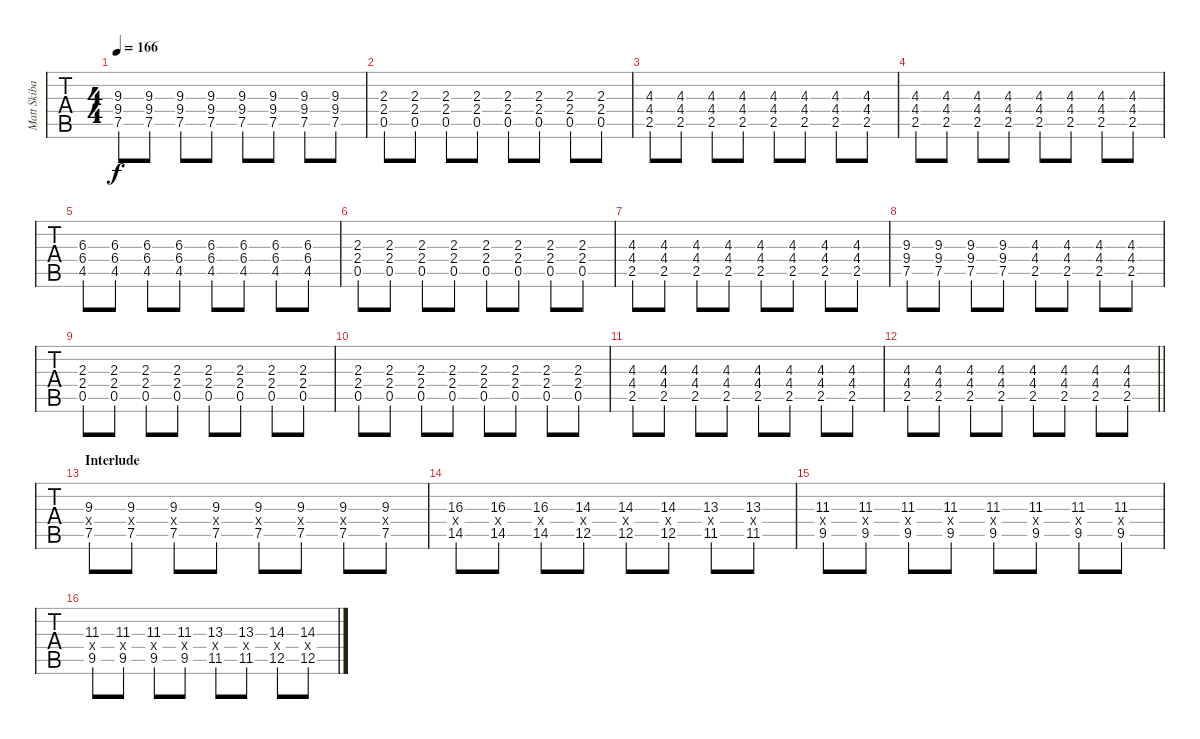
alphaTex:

\track ("Matt Skiba - Guitar Two" "Matt Skiba") {instrument distortionguitar}
\staff {tabs}
\tuning (E4 B3 G3 D3 A2 E2) {hide}
\ts (4 4)
\tempo 166
\clef g2
\ks c
(9.3 9.4 7.5).8{dy f} (9.3 9.4 7.5).8 (9.3 9.4 7.5).8 (9.3 9.4 7.5).8 (9.3 9.4 7.5).8 (9.3 9.4 7.5).8 (9.3 9.4 7.5).8 (9.3 9.4 7.5).8 |
(2.3 2.4 0.5).8 (2.3 2.4 0.5).8 (2.3 2.4 0.5).8 (2.3 2.4 0.5).8 (2.3 2.4 0.5).8 (2.3 2.4 0.5).8 (2.3 2.4 0.5).8 (2.3 2.4 0.5).8 |
(4.3 4.4 2.5).8 (4.3 4.4 2.5).8 (4.3 4.4 2.5).8 (4.3 4.4 2.5).8 (4.3 4.4 2.5).8 (4.3 4.4 2.5).8 (4.3 4.4 2.5).8 (4.3 4.4 2.5).8 |
(4.3 4.4 2.5).8 (4.3 4.4 2.5).8 (4.3 4.4 2.5).8 (4.3 4.4 2.5).8 (4.3 4.4 2.5).8 (4.3 4.4 2.5).8 (4.3 4.4 2.5).8 (4.3 4.4 2.5).8 |
(6.3 6.4 4.5).8 (6.3 6.4 4.5).8 (6.3 6.4 4.5).8 (6.3 6.4 4.5).8 (6.3 6.4 4.5).8 (6.3 6.4 4.5).8 (6.3 6.4 4.5).8 (6.3 6.4 4.5).8 |
(2.3 2.4 0.5).8 (2.3 2.4 0.5).8 (2.3 2.4 0.5).8 (2.3 2.4 0.5).8 (2.3 2.4 0.5).8 (2.3 2.4 0.5).8 (2.3 2.4 0.5).8 (2.3 2.4 0.5).8 |
(4.3 4.4 2.5).8 (4.3 4.4 2.5).8 (4.3 4.4 2.5).8 (4.3 4.4 2.5).8 (4.3 4.4 2.5).8 (4.3 4.4 2.5).8 (4.3 4.4 2.5).8 (4.3 4.4 2.5).8 |
(9.3 9.4 7.5).8 (9.3 9.4 7.5).8 (9.3 9.4 7.5).8 (9.3 9.4 7.5).8 (4.3 4.4 2.5).8 (4.3 4.4 2.5).8 (4.3 4.4 2.5).8 (4.3 4.4 2.5).8 |
(2.3 2.4 0.5).8 (2.3 2.4 0.5).8 (2.3 2.4 0.5).8 (2.3 2.4 0.5).8 (2.3 2.4 0.5).8 (2.3 2.4 0.5).8 (2.3 2.4 0.5).8 (2.3 2.4 0.5).8 |
(2.3 2.4 0.5).8 (2.3 2.4 0.5).8 (2.3 2.4 0.5).8 (2.3 2.4 0.5).8 (2.3 2.4 0.5).8 (2.3 2.4 0.5).8 (2.3 2.4 0.5).8 (2.3 2.4 0.5).8 |
(4.3 4.4 2.5).8 (4.3 4.4 2.5).8 (4.3 4.4 2.5).8 (4.3 4.4 2.5).8 (4.3 4.4 2.5).8 (4.3 4.4 2.5).8 (4.3 4.4 2.5).8 (4.3 4.4 2.5).8 |
\barLineRight lightlight
(4.3 4.4 2.5).8 (4.3 4.4 2.5).8 (4.3 4.4 2.5).8 (4.3 4.4 2.5).8 (4.3 4.4 2.5).8 (4.3 4.4 2.5).8 (4.3 4.4 2.5).8 (4.3 4.4 2.5).8 |
\section ("" "Interlude")
(9.3 7.4{x} 7.5).8 (9.3 7.4{x} 7.5).8 (9.3 7.4{x} 7.5).8 (9.3 7.4{x} 7.5).8 (9.3 7.4{x} 7.5).8 (9.3 7.4{x} 7.5).8 (9.3 7.4{x} 7.5).8 (9.3 7.4{x} 7.5).8 |
(16.3 14.4{x} 14.5).8 (16.3 14.4{x} 14.5).8 (16.3 14.4{x} 14.5).8 (14.3 12.4{x} 12.5).8 (14.3 12.4{x} 12.5).8 (14.3 12.4{x} 12.5).8 (13.3 11.4{x} 11.5).8 (13.3 11.4{x} 11.5).8 |
(11.3 9.4{x} 9.5).8 (11.3 9.4{x} 9.5).8 (11.3 9.4{x} 9.5).8 (11.3 9.4{x} 9.5).8 (11.3 9.4{x} 9.5).8 (11.3 9.4{x} 9.5).8 (11.3 9.4{x} 9.5).8 (11.3 9.4{x} 9.5).8 |
(11.3 9.4{x} 9.5).8 (11.3 9.4{x} 9.5).8 (11.3 9.4{x} 9.5).8 (11.3 9.4{x} 9.5).8 (13.3 11.4{x} 11.5).8 (13.3 11.4{x} 11.5).8 (14.3 12.4{x} 12.5).8 (14.3 12.4{x} 12.5).8
